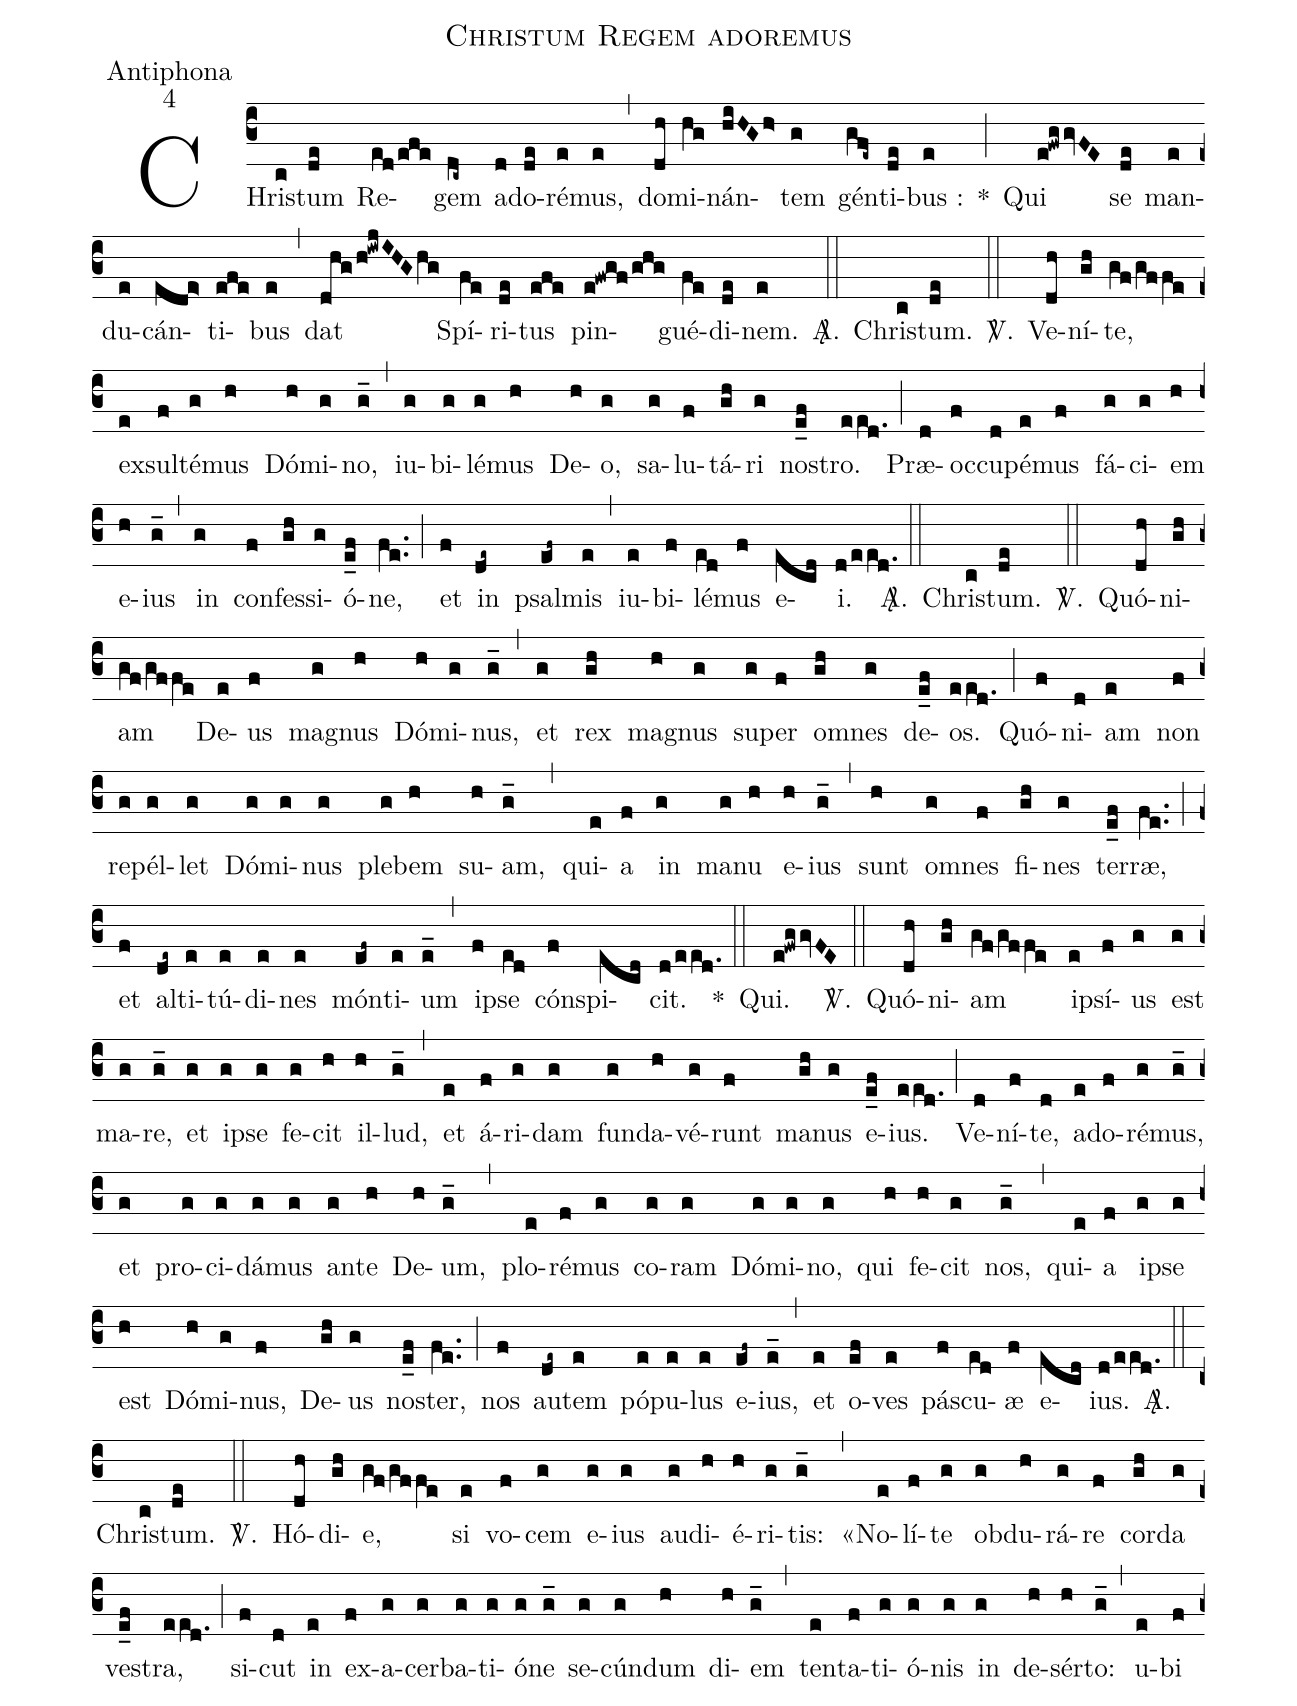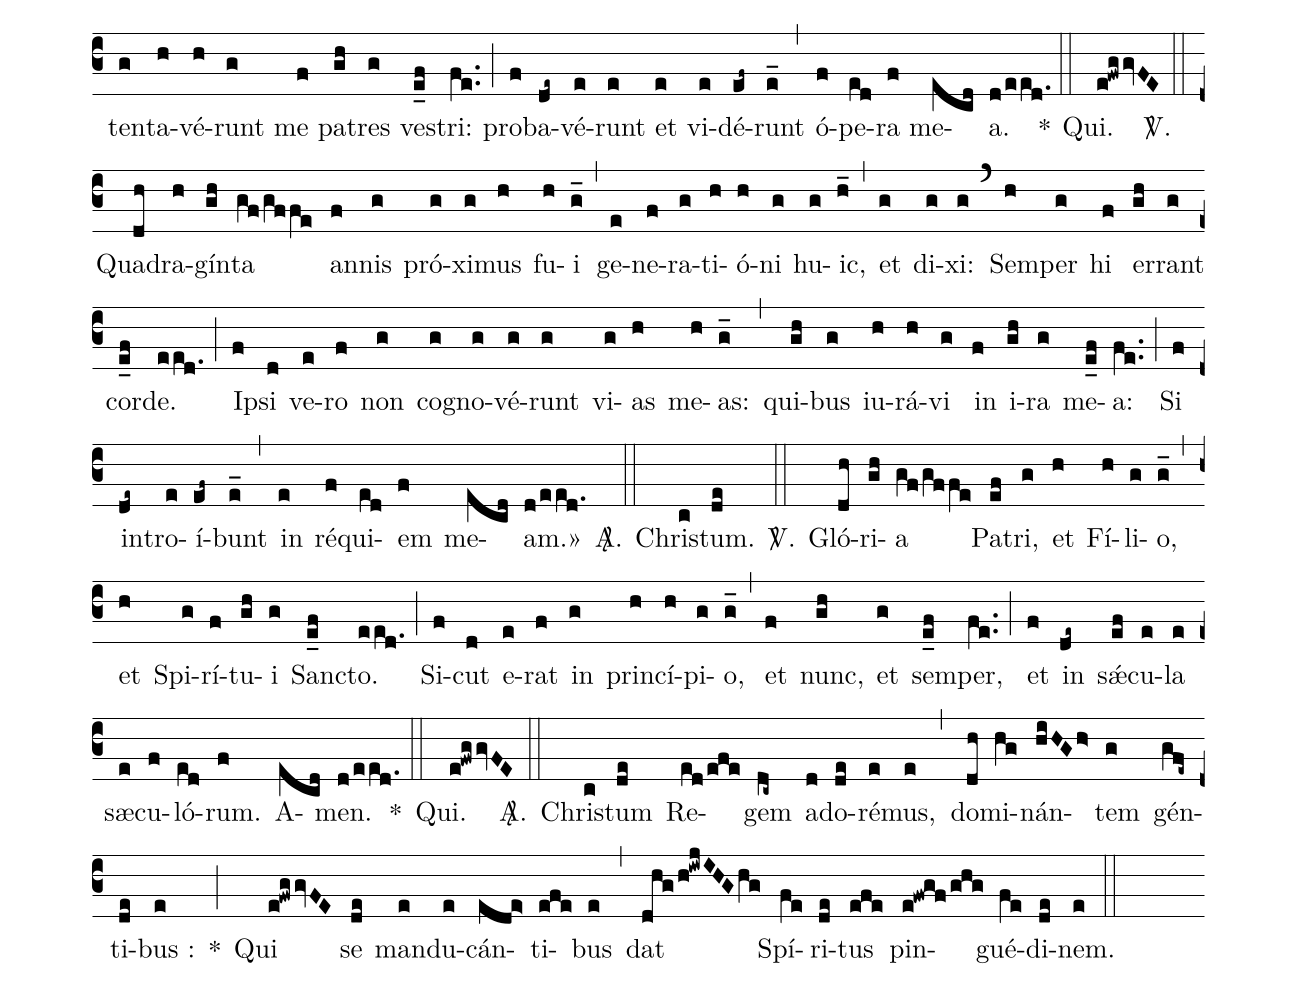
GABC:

name:Christum Regem adoremus;
office-part:Antiphona;
mode:4;
%%
(c3)
CHri(c)stum(de) Re(ed/efe)gem(dc~) ad(d)o(de)ré(e)mus,(e) (,)
do(dh)mi(hg)nán(hiHGh>)tem(g) gén(gfe~)ti(de)bus :(e) *(;)
Qui(e!fwggvFE) se(de) man(e)du(e)cán(ede>)ti(efe)bus(e) (,)
dat(dhg/h!iwjIHGhg) Spí(fe)ri(de)tus(efe) pin(e!fwgf/ghg)gué(fe)di(de)nem.(e) <sp>A/</sp>.(::)

Chri(c)stum.(de) <sp>V/</sp>.(::)

Ve(dh)ní(gh)te,(gf/gf/fe) ex(e)sul(f)té(g)mus(h) Dó(h)mi(g)no,(g_) (,)
iu(g)bi(g)lé(g)mus(h) De(h)o,(g) sa(g)lu(f)tá(gh)ri(g) no(e_f)stro.(eed.) (;)
Præ(d)oc(f)cu(d)pé(e)mus(f) fá(g)ci(g)em(h) e(h)ius(g_) (,)
in(g) con(f)fes(gh)si(g)ó(e_f)ne,(fe..) (;)
et(f) in(de~) psal(ef~)mis(e) (,)
iu(e)bi(f)lé(ed)mus(f) e(ecd)i.(d/eed.) <sp>A/</sp>.(::)

Chri(c)stum.(de) <sp>V/</sp>.(::)

Quó(dh)ni(gh)am(gf/gf/fe) De(e)us(f) ma(g)gnus(h) Dó(h)mi(g)nus,(g_) (,)
et(g) rex(gh) ma(h)gnus(g) su(g)per(f) om(gh)nes(g) de(e_f)os.(eed.) (;)
Quó(f)ni(d)am(e) non(f) re(g)pél(g)let(g) Dó(g)mi(g)nus(g) ple(g)bem(h) su(h)am,(g_) (,)
qui(e)a(f) in(g) ma(g)nu(h) e(h)ius(g_) (,)
sunt(h) om(g)nes(f) fi(gh)nes(g) ter(e_f)ræ,(fe..) (;)
et(f) al(de~)ti(e)tú(e)di(e)nes(e) món(ef~)ti(e)um(e_) (,)
i(f)pse(ed) cón(f)spi(ecd)cit.(d/eed.) *(::)

Qui.(e!fwggvFE) <sp>V/</sp>.(::)

Quó(dh)ni(gh)am(gf/gf/fe) i(e)psí(f)us(g) est(g) ma(g)re,(g_) et(g) i(g)pse(g) fe(g)cit(h) il(h)lud,(g_) (,)
et(e) á(f)ri(g)dam(g) fun(g)da(h)vé(g)runt(f) ma(gh)nus(g) e(e_f)ius.(eed.) (;)
Ve(d)ní(f)te,(d) ad(e)o(f)ré(g)mus,(g_) et(g) pro(g)ci(g)dá(g)mus(g) an(g)te(h) De(h)um,(g_) (,)
plo(e)ré(f)mus(g) co(g)ram(g) Dó(g)mi(g)no,(g) qui(h) fe(h)cit(g) nos,(g_) (,)
qui(e)a(f) i(g)pse(g) est(h) Dó(h)mi(g)nus,(f) De(gh)us(g) no(e_f)ster,(fe..) (;)
nos(f) au(de~)tem(e) pó(e)pu(e)lus(e) e(ef~)ius,(e_) (,)
et(e) o(ef)ves(e) pá(f)scu(ed)æ(f) e(ecd)ius.(d/eed.) <sp>A/</sp>.(::)

Chri(c)stum.(de) <sp>V/</sp>.(::)

Hó(dh)di(gh)e,(gf/gf/fe) si(e) vo(f)cem(g) e(g)ius(g) au(g)di(h)é(h)ri(g)tis:(g_) (,)
«No(e)lí(f)te(g) ob(g)du(h)rá(g)re(f) cor(gh)da(g) ve(e_f)stra,(eed.) (;)
si(f)cut(d) in(e) ex(f)a(g)cer(g)ba(g)ti(g)ó(g)ne(g_) se(g)cún(g)dum(h) di(h)em(g_) (,)
ten(e)ta(f)ti(g)ó(g)nis(g) in(g) de(h)sér(h)to:(g_) (,)
u(e)bi(f) ten(g)ta(h)vé(h)runt(g) me(f) pa(gh)tres(g) ve(e_f)stri:(fe..) (;)
pro(f)ba(de~)vé(e)runt(e) et(e) vi(e)dé(ef~)runt(e_) (,)
ó(f)pe(ed)ra(f) me(ecd)a.(d/eed.) *(::)

Qui.(e!fwggvFE) <sp>V/</sp>.(::)

Qua(dh)dra(h)gín(gh)ta(gf/gf/fe) an(f)nis(g) pró(g)xi(g)mus(h) fu(h)i(g_) (,)
ge(e)ne(f)ra(g)ti(h)ó(h)ni(g) hu(g)ic,(h_) (,)
et(g) di(g)xi:(g) (`)
Sem(h)per(g) hi(f) er(gh)rant(g) cor(e_f)de.(eed.) (;)
I(f)psi(d) ve(e)ro(f) non(g) co(g)gno(g)vé(g)runt(g) vi(g)as(h) me(h)as:(g_) (,)
qui(gh)bus(g) iu(h)rá(h)vi(g) in(f) i(gh)ra(g) me(e_f)a:(fe..) (;)
Si(f) in(de~)tro(e)í(ef~)bunt(e_) (,)
in(e) ré(f)qui(ed)em(f) me(ecd)am.»(d/eed.) <sp>A/</sp>.(::)

Chri(c)stum.(de) <sp>V/</sp>.(::)

Gló(dh)ri(gh)a(gf/gf/fe) Pa(ef)tri,(g) et(h) Fí(h)li(g)o,(g_) (,)
et(h) Spi(g)rí(f)tu(gh)i(g) San(e_f)cto.(eed.) (;)
Si(f)cut(d) e(e)rat(f) in(g) prin(h)cí(h)pi(g)o,(g_) (,)
et(f) nunc,(gh) et(g) sem(e_f)per,(fe..) (;)
et(f) in(de~) sǽ(ef)cu(e)la(e) sæ(e)cu(f)ló(ed)rum.(f) A(ecd)men.(d/eed.) *(::)

Qui.(e!fwggvFE) <sp>A/</sp>.(::)

Chri(c)stum(de) Re(ed/efe)gem(dc~) ad(d)o(de)ré(e)mus,(e) (,)
do(dh)mi(hg)nán(hiHGh>)tem(g) gén(gfe~)ti(de)bus :(e) *(;)
Qui(e!fwggvFE) se(de) man(e)du(e)cán(ede>)ti(efe)bus(e) (,)
dat(dhg/h!iwjIHGhg) Spí(fe)ri(de)tus(efe) pin(e!fwgf/ghg)gué(fe)di(de)nem.(e) (::)
